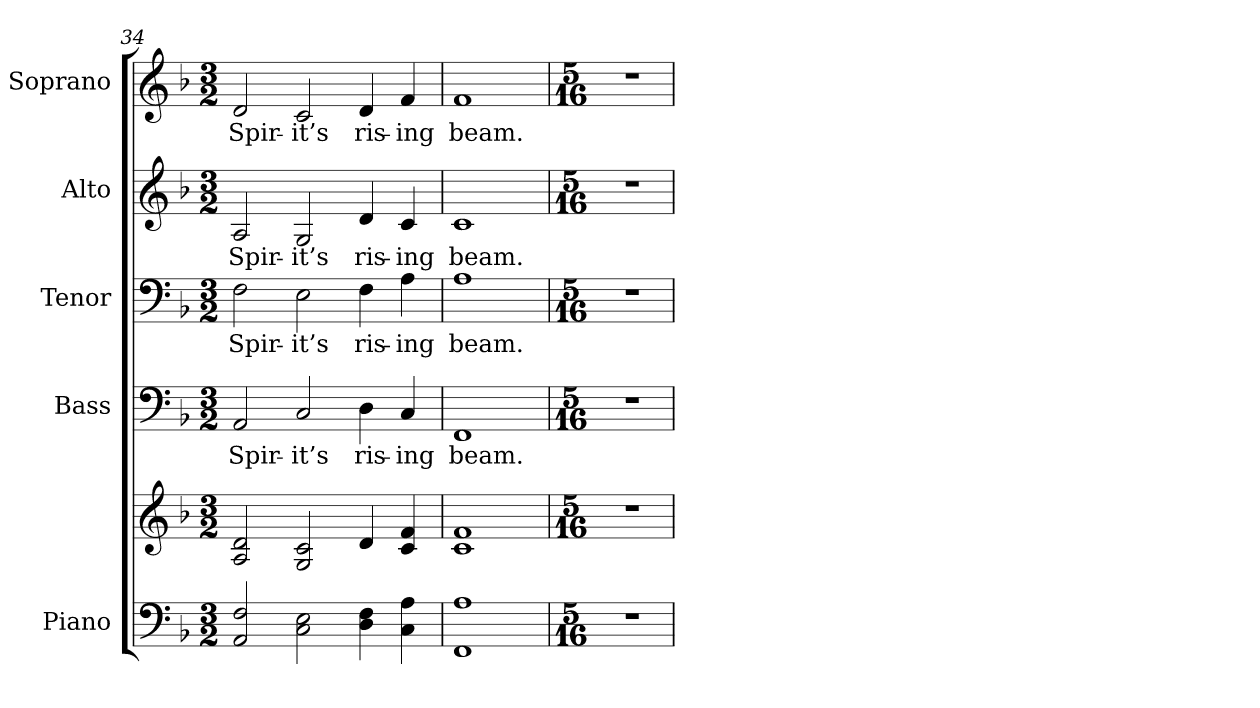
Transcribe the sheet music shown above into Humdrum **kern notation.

**kern	**kern	**kern	**text	**kern	**text	**kern	**text	**kern	**text
*part5	*part5	*part4	*part4	*part3	*part3	*part2	*part2	*part1	*part1
*staff6	*staff5	*staff4	*staff4	*staff3	*staff3	*staff2	*staff2	*staff1	*staff1
*I"Piano	*	*I"Bass	*	*I"Tenor	*	*I"Alto	*	*I"Soprano	*
*I'Pno.	*	*I'B.	*	*I'T.	*	*I'A.	*	*I'S.	*
*clefF4	*clefG2	*clefF4	*	*clefF4	*	*clefG2	*	*clefG2	*
*k[b-]	*k[b-]	*k[b-]	*	*k[b-]	*	*k[b-]	*	*k[b-]	*
*F:	*F:	*F:	*	*F:	*	*F:	*	*F:	*
*M3/2	*M3/2	*M3/2	*	*M3/2	*	*M3/2	*	*M3/2	*
=34	=34	=34	=34	=34	=34	=34	=34	=34	=34
!	!	!	!LO:LY:b:color=#000000	!	!	!	!	!	!
!	!	!	!	!	!LO:LY:b:color=#000000	!	!	!	!
!	!	!	!	!	!	!	!LO:LY:b:color=#000000	!	!
!	!	!	!	!	!	!	!	!	!LO:LY:b:color=#000000
2AAi/ 2Fi	2Ai/ 2di	2AAi/	Spir-	2Fi\	Spir-	2Ai/	Spir-	2di/	Spir-
!	!	!	!LO:LY:b:color=#000000	!	!	!	!	!	!
!	!	!	!	!	!LO:LY:b:color=#000000	!	!	!	!
!	!	!	!	!	!	!	!LO:LY:b:color=#000000	!	!
!	!	!	!	!	!	!	!	!	!LO:LY:b:color=#000000
2Ci\ 2Ei	2Gi/ 2ci	2Ci/	-it’s	2Ei\	-it’s	2Gi/	-it’s	2ci/	-it’s
!	!	!	!LO:LY:b:color=#000000	!	!	!	!	!	!
!	!	!	!	!	!LO:LY:b:color=#000000	!	!	!	!
!	!	!	!	!	!	!	!LO:LY:b:color=#000000	!	!
!	!	!	!	!	!	!	!	!	!LO:LY:b:color=#000000
4Di\ 4Fi	4di/	4Di\	ris-	4Fi\	ris-	4di/	ris-	4di/	ris-
!	!	!	!LO:LY:b:color=#000000	!	!	!	!	!	!
!	!	!	!	!	!LO:LY:b:color=#000000	!	!	!	!
!	!	!	!	!	!	!	!LO:LY:b:color=#000000	!	!
!	!	!	!	!	!	!	!	!	!LO:LY:b:color=#000000
4Ci\ 4Ai	4ci/ 4fi	4Ci/	-ing	4Ai\	-ing	4ci/	-ing	4fi/	-ing
!!LO:PB:g=z
=35	=35	=35	=35	=35	=35	=35	=35	=35	=35
!	!	!	!LO:LY:b:color=#000000	!	!	!	!	!	!
!	!	!	!	!	!LO:LY:b:color=#000000	!	!	!	!
!	!	!	!	!	!	!	!LO:LY:b:color=#000000	!	!
!	!	!	!	!	!	!	!	!	!LO:LY:b:color=#000000
1FFi 1Ai	1ci 1fi	1FFi	beam.	1Ai	beam.	1ci	beam.	1fi	beam.
=36	=36	=36	=36	=36	=36	=36	=36	=36	=36
*M5/16	*M5/16	*M5/16	*	*M5/16	*	*M5/16	*	*M5/16	*
!LO:N:vis=1	!LO:N:vis=1	!LO:N:vis=1	!	!LO:N:vis=1	!	!LO:N:vis=1	!	!LO:N:vis=1	!
16%5r	16%5r	16%5r	.	16%5r	.	16%5r	.	16%5r	.
=	=	=	=	=	=	=	=	=	=
*-	*-	*-	*-	*-	*-	*-	*-	*-	*-
